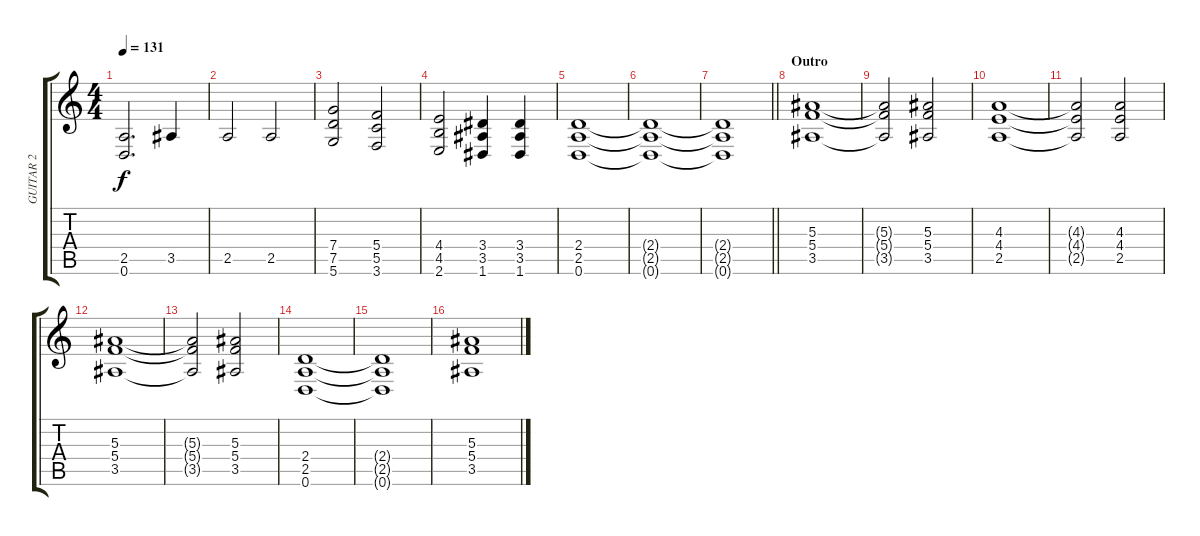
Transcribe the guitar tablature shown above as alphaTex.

\track ("GUITAR 2" "GUITAR 2") {instrument overdrivenguitar}
\staff {score tabs}
\tuning (D4 A3 F3 C3 G2 D2) {hide}
\ts (4 4)
\tempo 131
\clef g2
\ks c
(2.5 0.6).2{d dy f} 3.5.4 |
2.5.2 2.5.2 |
(7.4 7.5 5.6).2 (5.4 5.5 3.6).2 |
(4.4 4.5 2.6).2 (3.4 3.5 1.6).4 (3.4 3.5 1.6).4 |
(2.4 2.5 0.6).1 |
(2.4{t} 2.5{t} 0.6{t}).1 |
\barLineRight lightlight
(2.4{t} 2.5{t} 0.6{t}).1 |
\section ("" "Outro")
(5.3 5.4 3.5).1 |
(5.3{t} 5.4{t} 3.5{t}).2 (5.3 5.4 3.5).2 |
(4.3 4.4 2.5).1 |
(4.3{t} 4.4{t} 2.5{t}).2 (4.3 4.4 2.5).2 |
(5.3 5.4 3.5).1 |
(5.3{t} 5.4{t} 3.5{t}).2 (5.3 5.4 3.5).2 |
(2.4 2.5 0.6).1 |
(2.4{t} 2.5{t} 0.6{t}).1 |
(5.3 5.4 3.5).1
